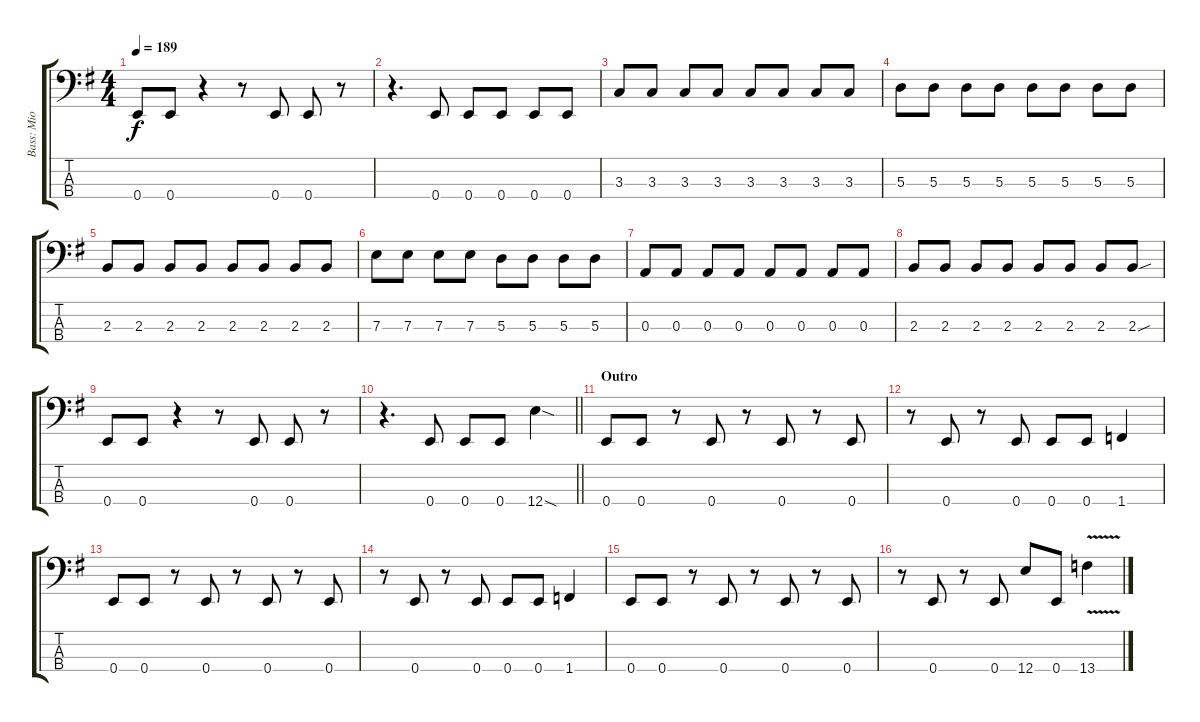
\track ("Bass: Mio Akiyama" "Bass: Mio ") {instrument electricbassfinger}
\staff {score tabs}
\tuning (G2 D2 A1 E1) {hide}
\ts (4 4)
\tempo 189
\clef f4
\ks g
0.4.8{dy f} 0.4.8 r.4 r.8 0.4.8 0.4.8 r.8 |
r.4{d} 0.4.8 0.4.8 0.4.8 0.4.8 0.4.8 |
3.3.8 3.3.8 3.3.8 3.3.8 3.3.8 3.3.8 3.3.8 3.3.8 |
5.3.8 5.3.8 5.3.8 5.3.8 5.3.8 5.3.8 5.3.8 5.3.8 |
2.3.8 2.3.8 2.3.8 2.3.8 2.3.8 2.3.8 2.3.8 2.3.8 |
7.3.8 7.3.8 7.3.8 7.3.8 5.3.8 5.3.8 5.3.8 5.3.8 |
0.3.8 0.3.8 0.3.8 0.3.8 0.3.8 0.3.8 0.3.8 0.3.8 |
2.3.8 2.3.8 2.3.8 2.3.8 2.3.8 2.3.8 2.3.8 2.3{sou}.8 |
0.4.8 0.4.8 r.4 r.8 0.4.8 0.4.8 r.8 |
\barLineRight lightlight
r.4{d} 0.4.8 0.4.8 0.4.8 12.4{sod}.4 |
\section ("" "Outro")
0.4.8 0.4.8 r.8 0.4.8 r.8 0.4.8 r.8 0.4.8 |
r.8 0.4.8 r.8 0.4.8 0.4.8 0.4.8 1.4.4 |
0.4.8 0.4.8 r.8 0.4.8 r.8 0.4.8 r.8 0.4.8 |
r.8 0.4.8 r.8 0.4.8 0.4.8 0.4.8 1.4.4 |
0.4.8 0.4.8 r.8 0.4.8 r.8 0.4.8 r.8 0.4.8 |
r.8 0.4.8 r.8 0.4.8 12.4.8 0.4.8 13.4{v}.4
